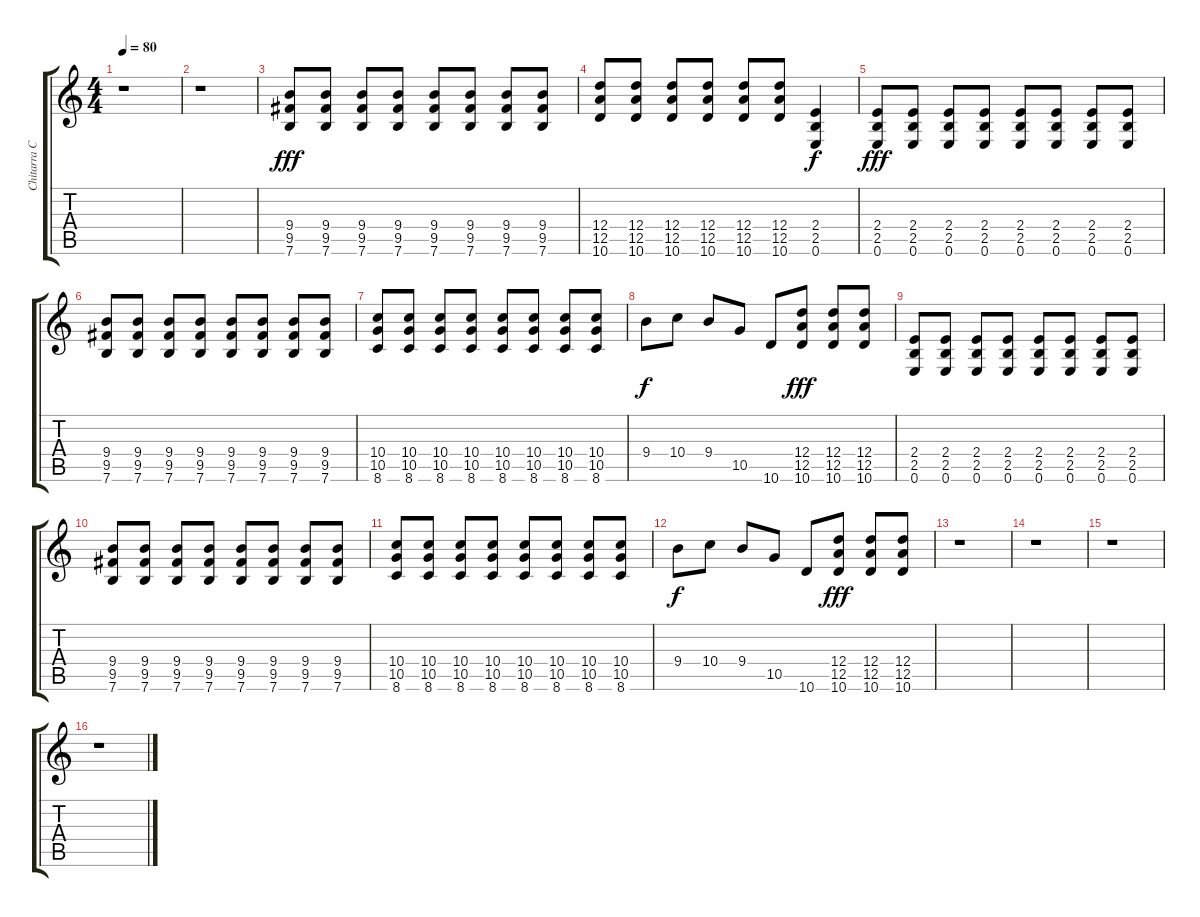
\track ("Chitarra Chorus" "Chitarra C") {instrument distortionguitar}
\staff {score tabs}
\tuning (E4 B3 G3 D3 A2 E2) {hide}
\ts (4 4)
\tempo 80
\clef g2
\ks c
r.1{dy f} |
r.1 |
(9.4 9.5 7.6).8{dy fff} (9.4 9.5 7.6).8 (9.4 9.5 7.6).8 (9.4 9.5 7.6).8 (9.4 9.5 7.6).8 (9.4 9.5 7.6).8 (9.4 9.5 7.6).8 (9.4 9.5 7.6).8 |
(12.4 12.5 10.6).8 (12.4 12.5 10.6).8 (12.4 12.5 10.6).8 (12.4 12.5 10.6).8 (12.4 12.5 10.6).8 (12.4 12.5 10.6).8 (2.4 2.5 0.6).4{dy f} |
(2.4 2.5 0.6).8{dy fff} (2.4 2.5 0.6).8 (2.4 2.5 0.6).8 (2.4 2.5 0.6).8 (2.4 2.5 0.6).8 (2.4 2.5 0.6).8 (2.4 2.5 0.6).8 (2.4 2.5 0.6).8 |
(9.4 9.5 7.6).8 (9.4 9.5 7.6).8 (9.4 9.5 7.6).8 (9.4 9.5 7.6).8 (9.4 9.5 7.6).8 (9.4 9.5 7.6).8 (9.4 9.5 7.6).8 (9.4 9.5 7.6).8 |
(10.4 10.5 8.6).8 (10.4 10.5 8.6).8 (10.4 10.5 8.6).8 (10.4 10.5 8.6).8 (10.4 10.5 8.6).8 (10.4 10.5 8.6).8 (10.4 10.5 8.6).8 (10.4 10.5 8.6).8 |
9.4.8{dy f} 10.4.8 9.4.8 10.5.8 10.6.8 (12.4 12.5 10.6).8{dy fff} (12.4 12.5 10.6).8 (12.4 12.5 10.6).8 |
(2.4 2.5 0.6).8 (2.4 2.5 0.6).8 (2.4 2.5 0.6).8 (2.4 2.5 0.6).8 (2.4 2.5 0.6).8 (2.4 2.5 0.6).8 (2.4 2.5 0.6).8 (2.4 2.5 0.6).8 |
(9.4 9.5 7.6).8 (9.4 9.5 7.6).8 (9.4 9.5 7.6).8 (9.4 9.5 7.6).8 (9.4 9.5 7.6).8 (9.4 9.5 7.6).8 (9.4 9.5 7.6).8 (9.4 9.5 7.6).8 |
(10.4 10.5 8.6).8 (10.4 10.5 8.6).8 (10.4 10.5 8.6).8 (10.4 10.5 8.6).8 (10.4 10.5 8.6).8 (10.4 10.5 8.6).8 (10.4 10.5 8.6).8 (10.4 10.5 8.6).8 |
9.4.8{dy f} 10.4.8 9.4.8 10.5.8 10.6.8 (12.4 12.5 10.6).8{dy fff} (12.4 12.5 10.6).8 (12.4 12.5 10.6).8 |
r.1 |
r.1 |
r.1 |
r.1
